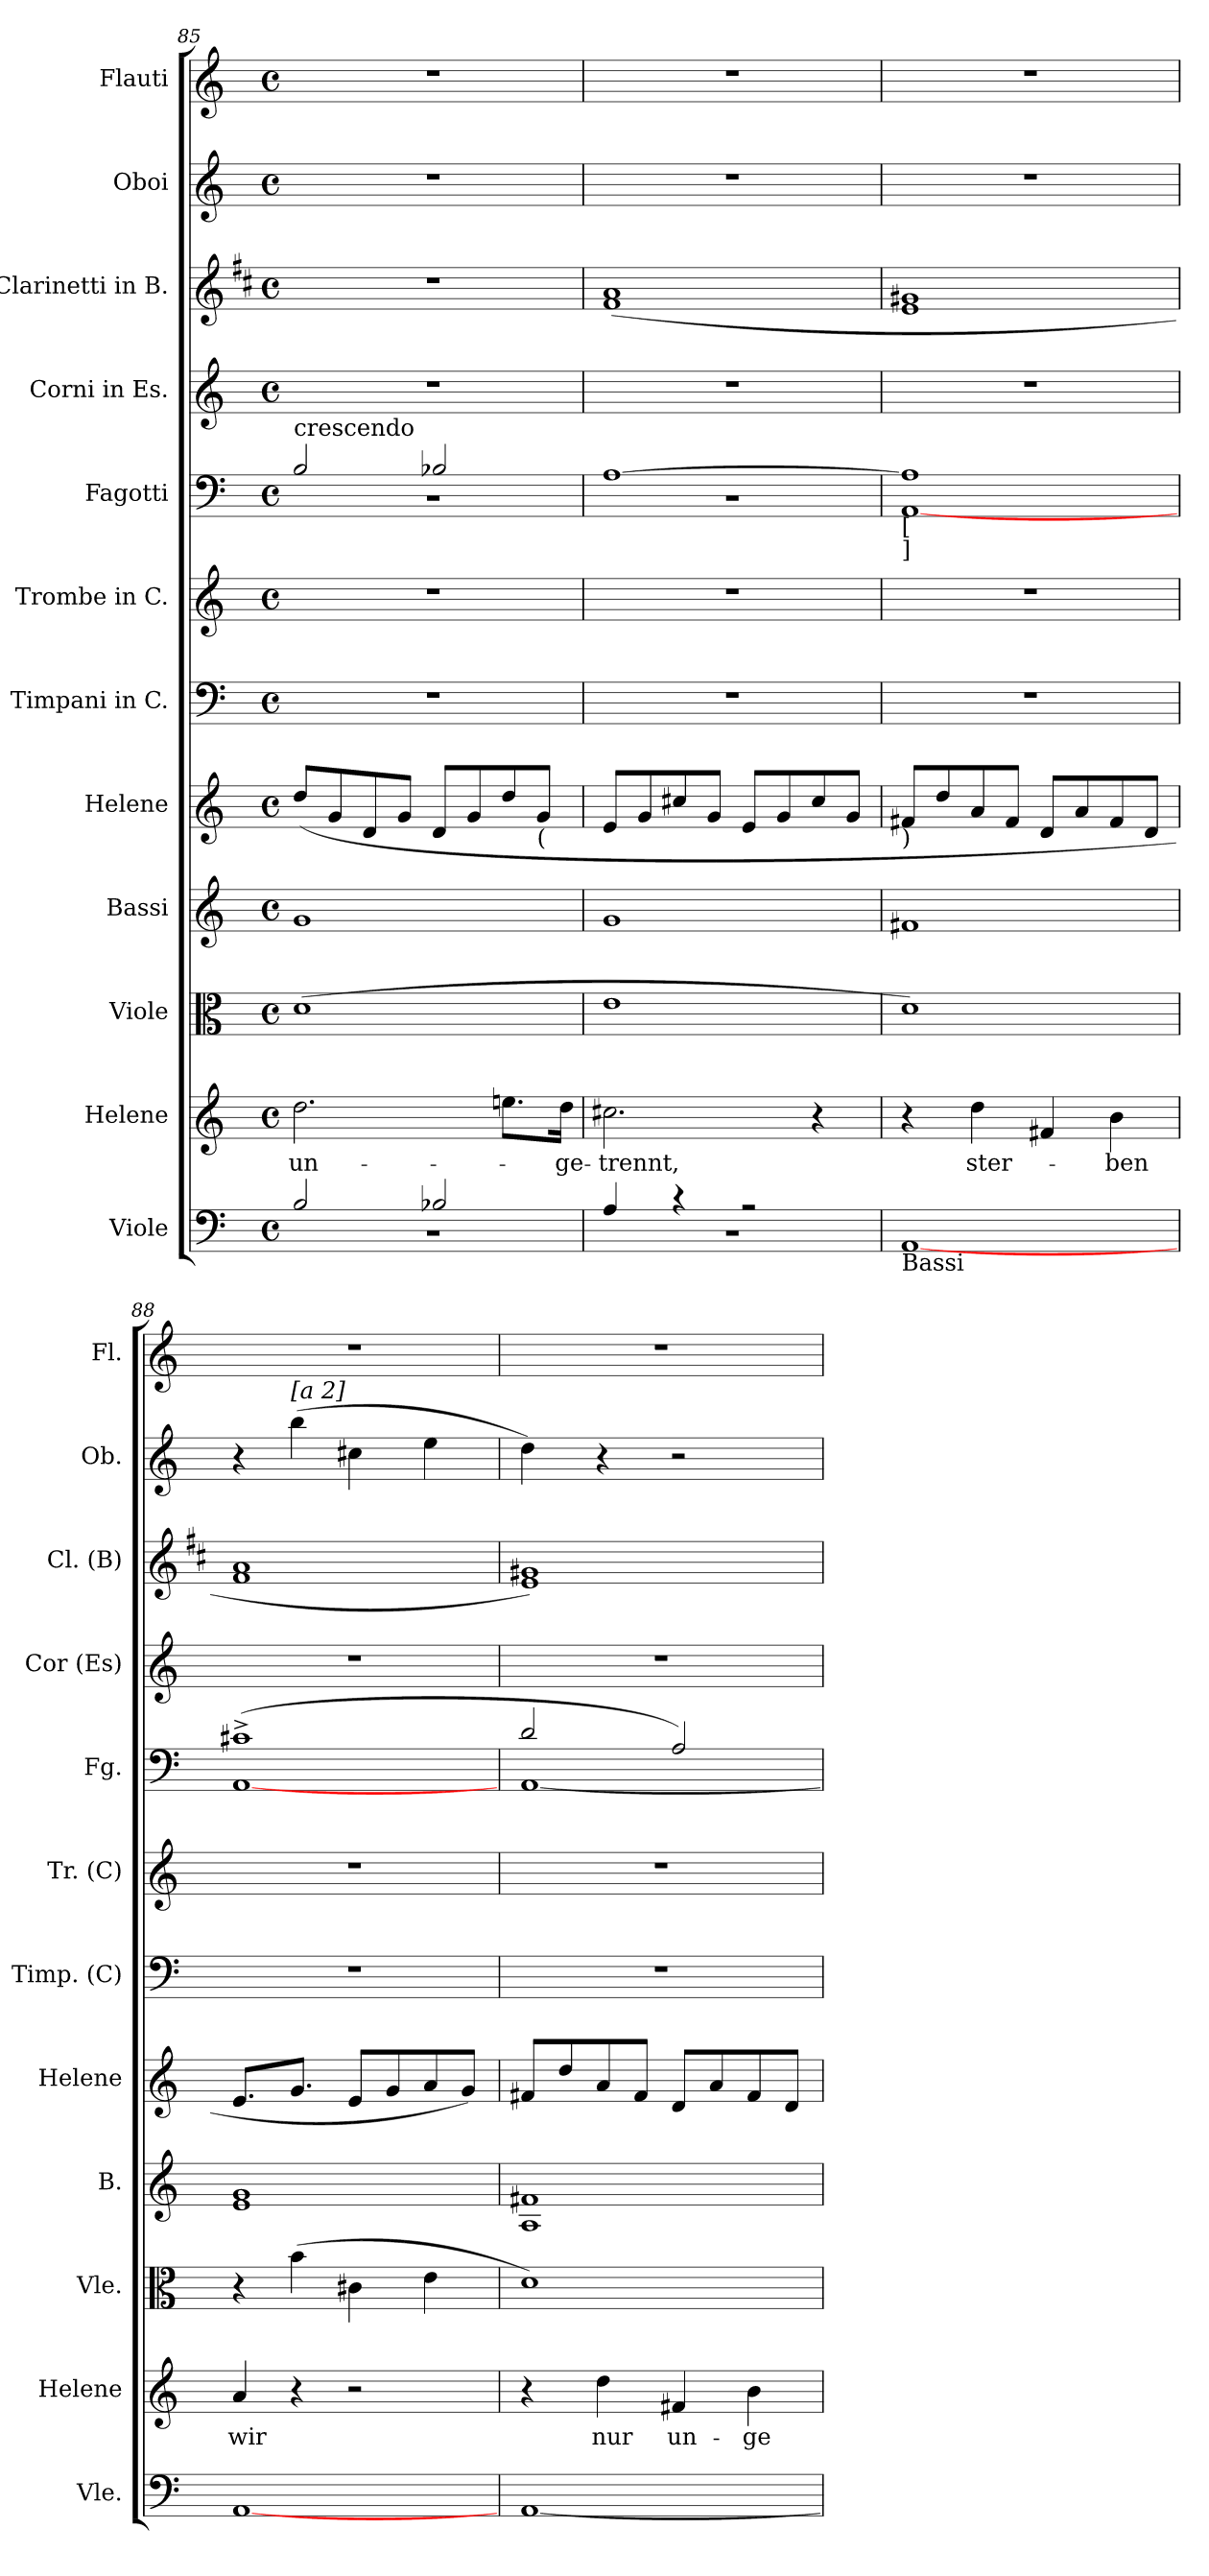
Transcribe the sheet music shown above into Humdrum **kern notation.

**kern	**kern	**text	**kern	**kern	**kern	**kern	**kern	**kern	**kern	**kern	**kern	**kern
*part12	*part11	*part11	*part10	*part9	*part8	*part7	*part6	*part5	*part4	*part3	*part2	*part1
*staff12	*staff11	*staff11	*staff10	*staff9	*staff8	*staff7	*staff6	*staff5	*staff4	*staff3	*staff2	*staff1
*I"Viole	*I"Helene	*	*I"Viole	*I"Bassi	*I"Helene	*I"Timpani in C.	*I"Trombe in C.	*I"Fagotti	*I"Corni in Es.	*I"Clarinetti in B.	*I"Oboi	*I"Flauti
*I'Vle.	*I'Helene	*	*I'Vle.	*I'B.	*I'Helene	*I'Timp. (C)	*I'Tr. (C)	*I'Fg.	*I'Cor (Es)	*I'Cl. (B)	*I'Ob.	*I'Fl.
*clefF4	*clefG2	*	*clefC3	*clefG2	*clefG2	*clefF4	*clefG2	*clefF4	*clefG2	*clefG2	*clefG2	*clefG2
*	*	*	*	*	*	*	*	*	*ITrd4c7	*ITrd1c2	*	*
*k[]	*k[]	*	*k[]	*k[]	*k[]	*k[]	*k[]	*k[]	*k[b-]	*k[]	*k[]	*k[]
*C:	*C:	*	*C:	*C:	*C:	*C:	*C:	*C:	*F:	*C:	*C:	*C:
*M4/4	*M4/4	*	*M4/4	*M4/4	*M4/4	*M4/4	*M4/4	*M4/4	*M4/4	*M4/4	*M4/4	*M4/4
*met(c)	*met(c)	*	*met(c)	*met(c)	*met(c)	*met(c)	*met(c)	*met(c)	*met(c)	*met(c)	*met(c)	*met(c)
=85	=85	=85	=85	=85	=85	=85	=85	=85	=85	=85	=85	=85
*^	*	*	*	*	*	*	*	*^	*	*	*	*
!	!	!	!	!	!	!	!	!	!LO:TX:a:t=crescendo	!	!	!	!	!
2B/	1r	2.dd\	un-	(>1d	1g	(<8dd/L	1r	1r	2B/	1r	1r	1r	1r	1r
.	.	.	.	.	.	8g/	.	.	.	.	.	.	.	.
.	.	.	.	.	.	8d/	.	.	.	.	.	.	.	.
.	.	.	.	.	.	8g/J	.	.	.	.	.	.	.	.
2B-/	.	.	.	.	.	8d/L	.	.	2B-/	.	.	.	.	.
.	.	.	.	.	.	8g/	.	.	.	.	.	.	.	.
.	.	8.een\L	.	.	.	8dd/	.	.	.	.	.	.	.	.
!	!	!	!	!	!	!LO:TX:b:t=(	!	!	!	!	!	!	!	!
.	.	.	.	.	.	8g/J	.	.	.	.	.	.	.	.
.	.	16dd\Jk	ge-	.	.	.	.	.	.	.	.	.	.	.
=86	=86	=86	=86	=86	=86	=86	=86	=86	=86	=86	=86	=86	=86	=86
4A/	1r	2.cc#\	trennt,	1e	1g	8e/L	1r	1r	[1A	1r	1r	(<1e 1g	1r	1r
.	.	.	.	.	.	8g/	.	.	.	.	.	.	.	.
4r	.	.	.	.	.	8cc#/	.	.	.	.	.	.	.	.
.	.	.	.	.	.	8g/J	.	.	.	.	.	.	.	.
2r	.	.	.	.	.	8e/L	.	.	.	.	.	.	.	.
.	.	.	.	.	.	8g/	.	.	.	.	.	.	.	.
.	.	4r	.	.	.	8cc#/	.	.	.	.	.	.	.	.
.	.	.	.	.	.	8g/J	.	.	.	.	.	.	.	.
*v	*v	*	*	*	*	*	*	*	*	*	*	*	*	*
=87	=87	=87	=87	=87	=87	=87	=87	=87	=87	=87	=87	=87	=87
!	!	!	!	!	!	!	!	!LO:TX:b:t=[	!	!	!	!	!
!	!	!	!	!	!	!	!	!LO:TX:b:t=]	!	!	!	!	!
!	!	!	!	!	!LO:TX:b:t=)	!	!	!	!	!	!	!	!
!LO:TX:b:t=Bassi	!	!	!	!	!	!	!	!	!	!	!	!	!
[1AA	4r	.	1d)	1f#	8f#/L	1r	1r	1A]	[1AA	1r	1d 1f#	1r	1r
.	.	.	.	.	8dd/	.	.	.	.	.	.	.	.
.	4dd\	ster-	.	.	8a/	.	.	.	.	.	.	.	.
.	.	.	.	.	8f#/J	.	.	.	.	.	.	.	.
.	4f#/	.	.	.	8d/L	.	.	.	.	.	.	.	.
.	.	.	.	.	8a/	.	.	.	.	.	.	.	.
.	4b\	ben	.	.	8f#/	.	.	.	.	.	.	.	.
.	.	.	.	.	8d/J	.	.	.	.	.	.	.	.
!!LO:PB:g=z
=88	=88	=88	=88	=88	=88	=88	=88	=88	=88	=88	=88	=88	=88
*	*	*	*	*	*Xtuplet	*	*	*	*	*	*	*	*
[1AA	4a/	wir	4r	1e 1g	6.e/L	1r	1r	(>1c#^>	[1AA	1r	1e 1g	4r	1r
!	!	!	!	!	!	!	!	!	!	!	!	!LO:TX:a:t=[a 2]	!
.	4r	.	(>4b\	.	6.g/J	.	.	.	.	.	.	(>4bb\	.
.	2r	.	4c#\	.	8e/L	.	.	.	.	.	.	4cc#\	.
.	.	.	.	.	8g/	.	.	.	.	.	.	.	.
.	.	.	4e\	.	8a/	.	.	.	.	.	.	4ee\	.
.	.	.	.	.	(>8g/J)	.	.	.	.	.	.	.	.
=89	=89	=89	=89	=89	=89	=89	=89	=89	=89	=89	=89	=89	=89
[1AA	4r	.	1d)	1A 1f#	8f#/L	1r	1r	2d/	[1AA	1r	1d 1f#)	4dd\)	1r
.	.	.	.	.	8dd/	.	.	.	.	.	.	.	.
.	4dd\	nur	.	.	8a/	.	.	.	.	.	.	4r	.
.	.	.	.	.	8f#/J	.	.	.	.	.	.	.	.
.	4f#/	un-	.	.	8d/L	.	.	2A/)	.	.	.	2r	.
.	.	.	.	.	8a/	.	.	.	.	.	.	.	.
.	4b\	ge-	.	.	8f#/	.	.	.	.	.	.	.	.
.	.	.	.	.	8d/J	.	.	.	.	.	.	.	.
*	*	*	*	*	*	*	*	*v	*v	*	*	*	*
=	=	=	=	=	=	=	=	=	=	=	=	=
*-	*-	*-	*-	*-	*-	*-	*-	*-	*-	*-	*-	*-
